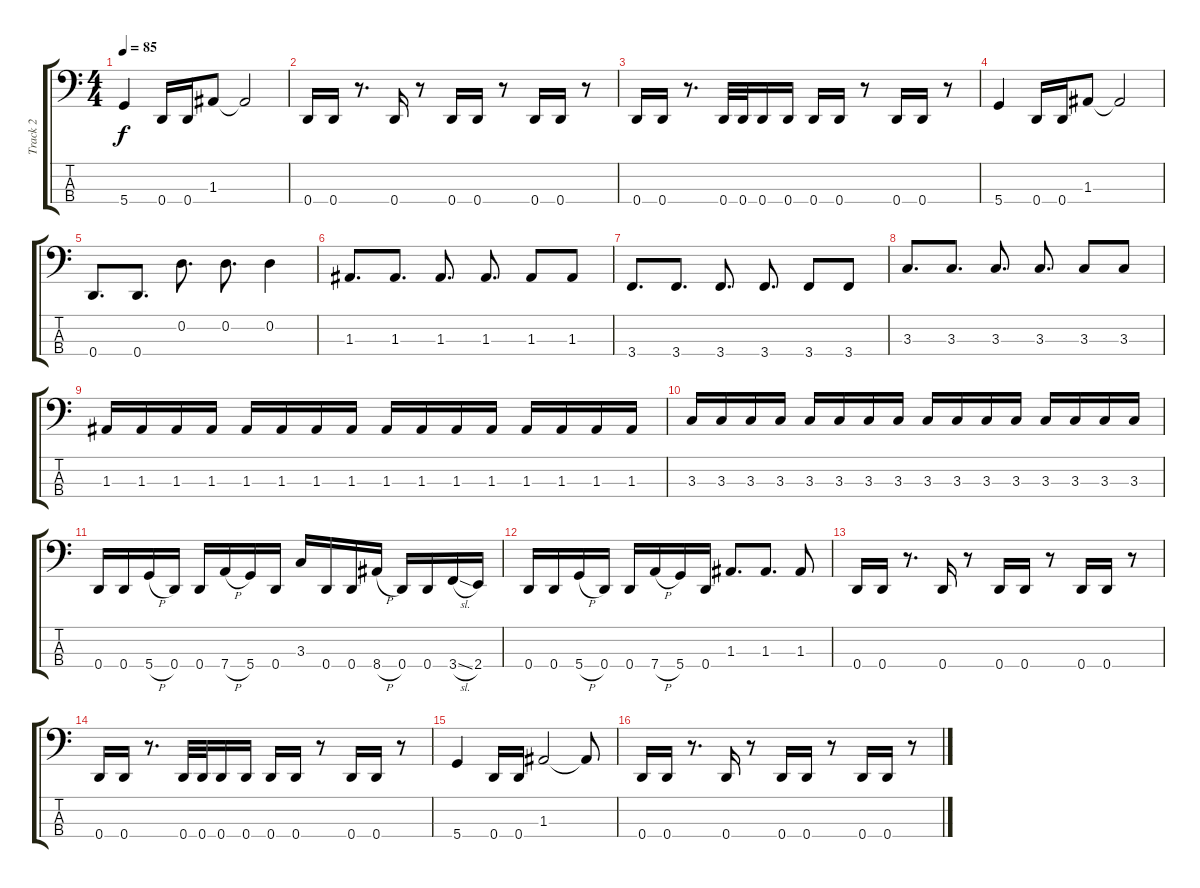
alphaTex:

\track ("Track 2" "Track 2") {instrument electricbassfinger}
\staff {score tabs}
\tuning (G2 D2 A1 D1) {hide}
\ts (4 4)
\tempo 85
\clef f4
\ks c
5.4.4{dy f} 0.4.16 0.4.16 1.3.8 1.3{t}.2 |
0.4.16 0.4.16 r.8{d} 0.4.16 r.8 0.4.16 0.4.16 r.8 0.4.16 0.4.16 r.8 |
0.4.16 0.4.16 r.8{d} 0.4.32 0.4.32 0.4.16 0.4.16 0.4.16 0.4.16 r.8 0.4.16 0.4.16 r.8 |
5.4.4 0.4.16 0.4.16 1.3.8 1.3{t}.2 |
0.4.8{d} 0.4.8{d} 0.2.8{d} 0.2.8{d} 0.2.4 |
1.3.8{d} 1.3.8{d} 1.3.8{d} 1.3.8{d} 1.3.8 1.3.8 |
3.4.8{d} 3.4.8{d} 3.4.8{d} 3.4.8{d} 3.4.8 3.4.8 |
3.3.8{d} 3.3.8{d} 3.3.8{d} 3.3.8{d} 3.3.8 3.3.8 |
1.3.16 1.3.16 1.3.16 1.3.16 1.3.16 1.3.16 1.3.16 1.3.16 1.3.16 1.3.16 1.3.16 1.3.16 1.3.16 1.3.16 1.3.16 1.3.16 |
3.3.16 3.3.16 3.3.16 3.3.16 3.3.16 3.3.16 3.3.16 3.3.16 3.3.16 3.3.16 3.3.16 3.3.16 3.3.16 3.3.16 3.3.16 3.3.16 |
0.4.16 0.4.16 5.4{h}.16 0.4.16 0.4.16 7.4{h}.16 5.4.16 0.4.16 3.3.16 0.4.16 0.4.16 8.4{h}.16 0.4.16 0.4.16 3.4{sl}.16 2.4.16 |
0.4.16 0.4.16 5.4{h}.16 0.4.16 0.4.16 7.4{h}.16 5.4.16 0.4.16 1.3.8{d} 1.3.8{d} 1.3.8 |
0.4.16 0.4.16 r.8{d} 0.4.16 r.8 0.4.16 0.4.16 r.8 0.4.16 0.4.16 r.8 |
0.4.16 0.4.16 r.8{d} 0.4.32 0.4.32 0.4.16 0.4.16 0.4.16 0.4.16 r.8 0.4.16 0.4.16 r.8 |
5.4.4 0.4.16 0.4.16 1.3.2 1.3{t}.8 |
0.4.16 0.4.16 r.8{d} 0.4.16 r.8 0.4.16 0.4.16 r.8 0.4.16 0.4.16 r.8
